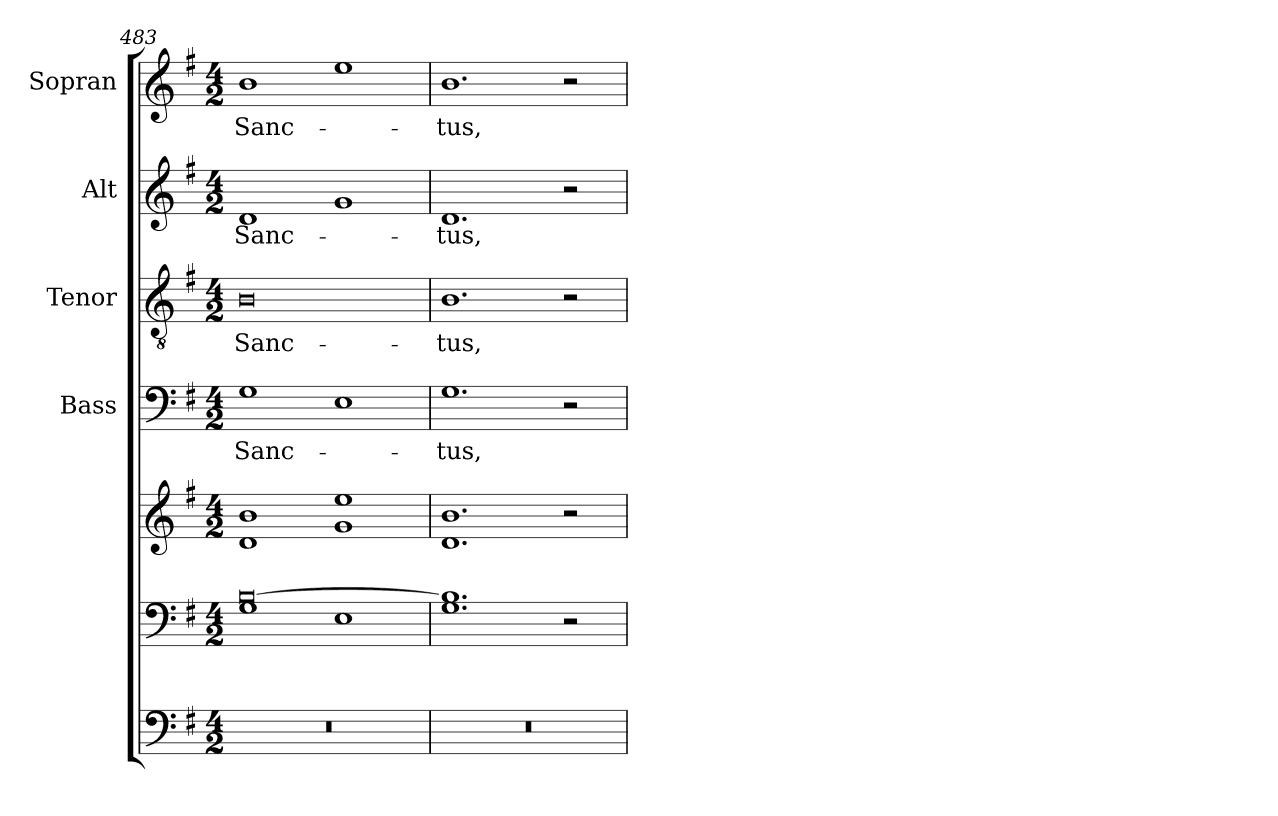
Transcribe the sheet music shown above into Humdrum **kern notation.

**kern	**kern	**kern	**kern	**text	**kern	**text	**kern	**text	**kern	**text
*part6	*part5	*part5	*part4	*part4	*part3	*part3	*part2	*part2	*part1	*part1
*staff7	*staff6	*staff5	*staff4	*staff4	*staff3	*staff3	*staff2	*staff2	*staff1	*staff1
*	*	*	*I"Bass	*	*I"Tenor	*	*I"Alt	*	*I"Sopran	*
*	*	*	*I'B.	*	*I'T.	*	*I'A.	*	*I'S.	*
*clefF4	*clefF4	*clefG2	*clefF4	*	*clefGv2	*	*clefG2	*	*clefG2	*
*k[f#]	*k[f#]	*k[f#]	*k[f#]	*	*k[f#]	*	*k[f#]	*	*k[f#]	*
*G:	*G:	*G:	*G:	*	*G:	*	*G:	*	*G:	*
*M4/2	*M4/2	*M4/2	*M4/2	*	*M4/2	*	*M4/2	*	*M4/2	*
=483	=483	=483	=483	=483	=483	=483	=483	=483	=483	=483
*	*^	*	*	*	*	*	*	*	*	*
!	!	!	!	!	!LO:LY:b	!	!LO:LY:b	!	!LO:LY:b	!	!LO:LY:b
0r	[>0B	1G	1d 1b	1G	Sanc-	0B	Sanc-	1d	Sanc-	1b	Sanc-
.	.	1E	1g 1ee	1E	.	.	.	1g	.	1ee	.
!!LO:PB:g=z
=484	=484	=484	=484	=484	=484	=484	=484	=484	=484	=484	=484
!	!	!	!	!	!LO:LY:b	!	!LO:LY:b	!	!LO:LY:b	!	!LO:LY:b
*	*v	*v	*	*	*	*	*	*	*	*	*
0r	1.G 1.B]	1.d 1.b	1.G	-tus,	1.B	-tus,	1.d	-tus,	1.b	-tus,
.	2r	2r	2r	.	2r	.	2r	.	2r	.
=	=	=	=	=	=	=	=	=	=	=
*-	*-	*-	*-	*-	*-	*-	*-	*-	*-	*-
